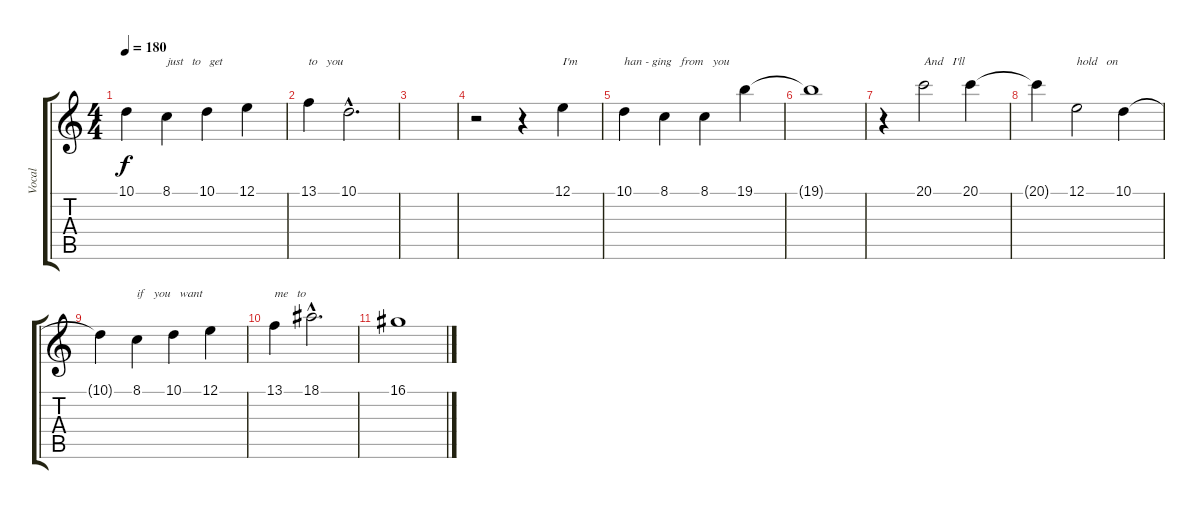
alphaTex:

\track ("Vocal" "Vocal") {instrument altosax}
\staff {score tabs}
\tuning (E4 B3 G3 D3 A2 E2) {hide}
\ts (4 4)
\tempo 180
\clef g2
\ks c
10.1{t}.4{dy f} 8.1.4{txt "just   to   get"} 10.1.4 12.1.4 |
13.1.4{txt "to   you"} 10.1{hac}.2{d} |
|
r.2 r.4 12.1.4{txt "I'm"} |
10.1.4{txt "han - ging   from   you"} 8.1.4 8.1.4 19.1.4 |
19.1{t}.1 |
r.4 20.1.2{txt "And   I'll"} 20.1.4 |
20.1{t}.4 12.1.2{txt "hold   on  "} 10.1.4 |
10.1{t}.4 8.1.4{txt "if   you   want"} 10.1.4 12.1.4 |
13.1.4{txt "me   to"} 18.1{hac}.2{d} |
16.1.1
